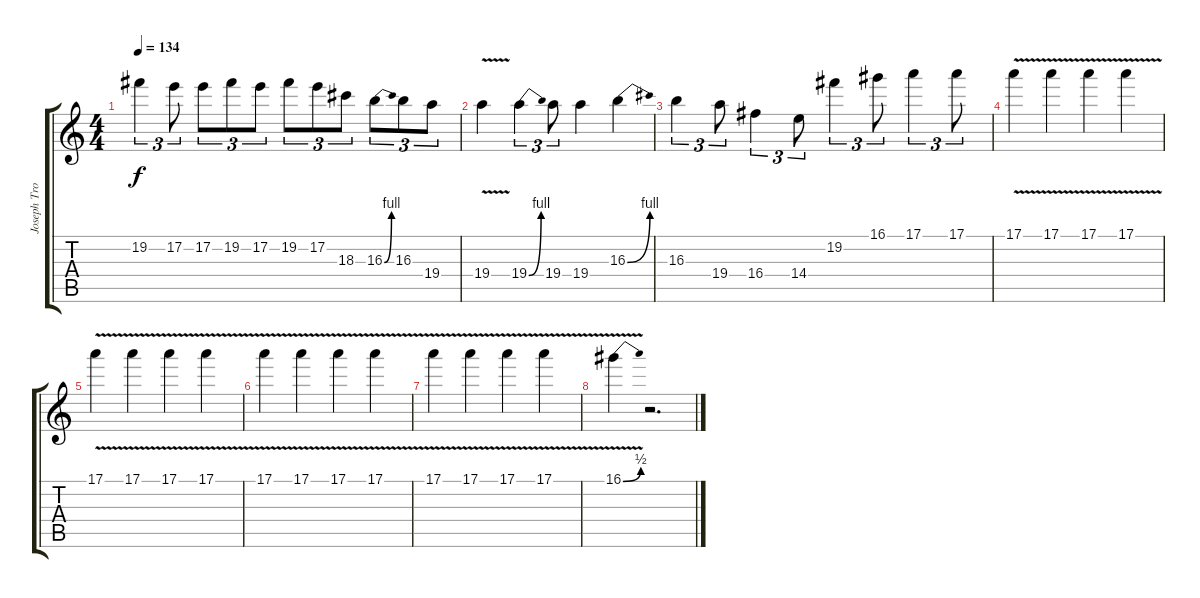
\track ("Joseph Trohman (Solo)" "Joseph Tro") {instrument overdrivenguitar}
\staff {score tabs}
\tuning (E4 B3 G3 D3 A2 D2) {hide}
\ts (4 4)
\tempo 134
\clef g2
\ks c
19.2.4{tu (3 2) dy f} 17.2.8{tu (3 2)} 17.2.8{tu (3 2)} 19.2.8{tu (3 2)} 17.2.8{tu (3 2)} 19.2.8{tu (3 2)} 17.2.8{tu (3 2)} 18.3.8{tu (3 2)} 16.3{be (bend 0 0 60 4)}.8{tu (3 2)} 16.3.8{tu (3 2)} 19.4.8{tu (3 2)} |
19.4{v}.4 19.4{be (bend 0 0 60 4)}.4{tu (3 2)} 19.4.8{tu (3 2)} 19.4.4 16.3{be (bend 0 0 60 4)}.4 |
16.3.4{tu (3 2)} 19.4.8{tu (3 2)} 16.4.4{tu (3 2)} 14.4.8{tu (3 2)} 19.2.4{tu (3 2)} 16.1.8{tu (3 2)} 17.1.4{tu (3 2)} 17.1.8{tu (3 2)} |
17.1{v}.4 17.1{v}.4 17.1{v}.4 17.1{v}.4 |
17.1{v}.4 17.1{v}.4 17.1{v}.4 17.1{v}.4 |
17.1{v}.4 17.1{v}.4 17.1{v}.4 17.1{v}.4 |
17.1{v}.4 17.1{v}.4 17.1{v}.4 17.1{v}.4 |
16.1{be (bend 0 0 60 2) v}.4 r.2{d}
